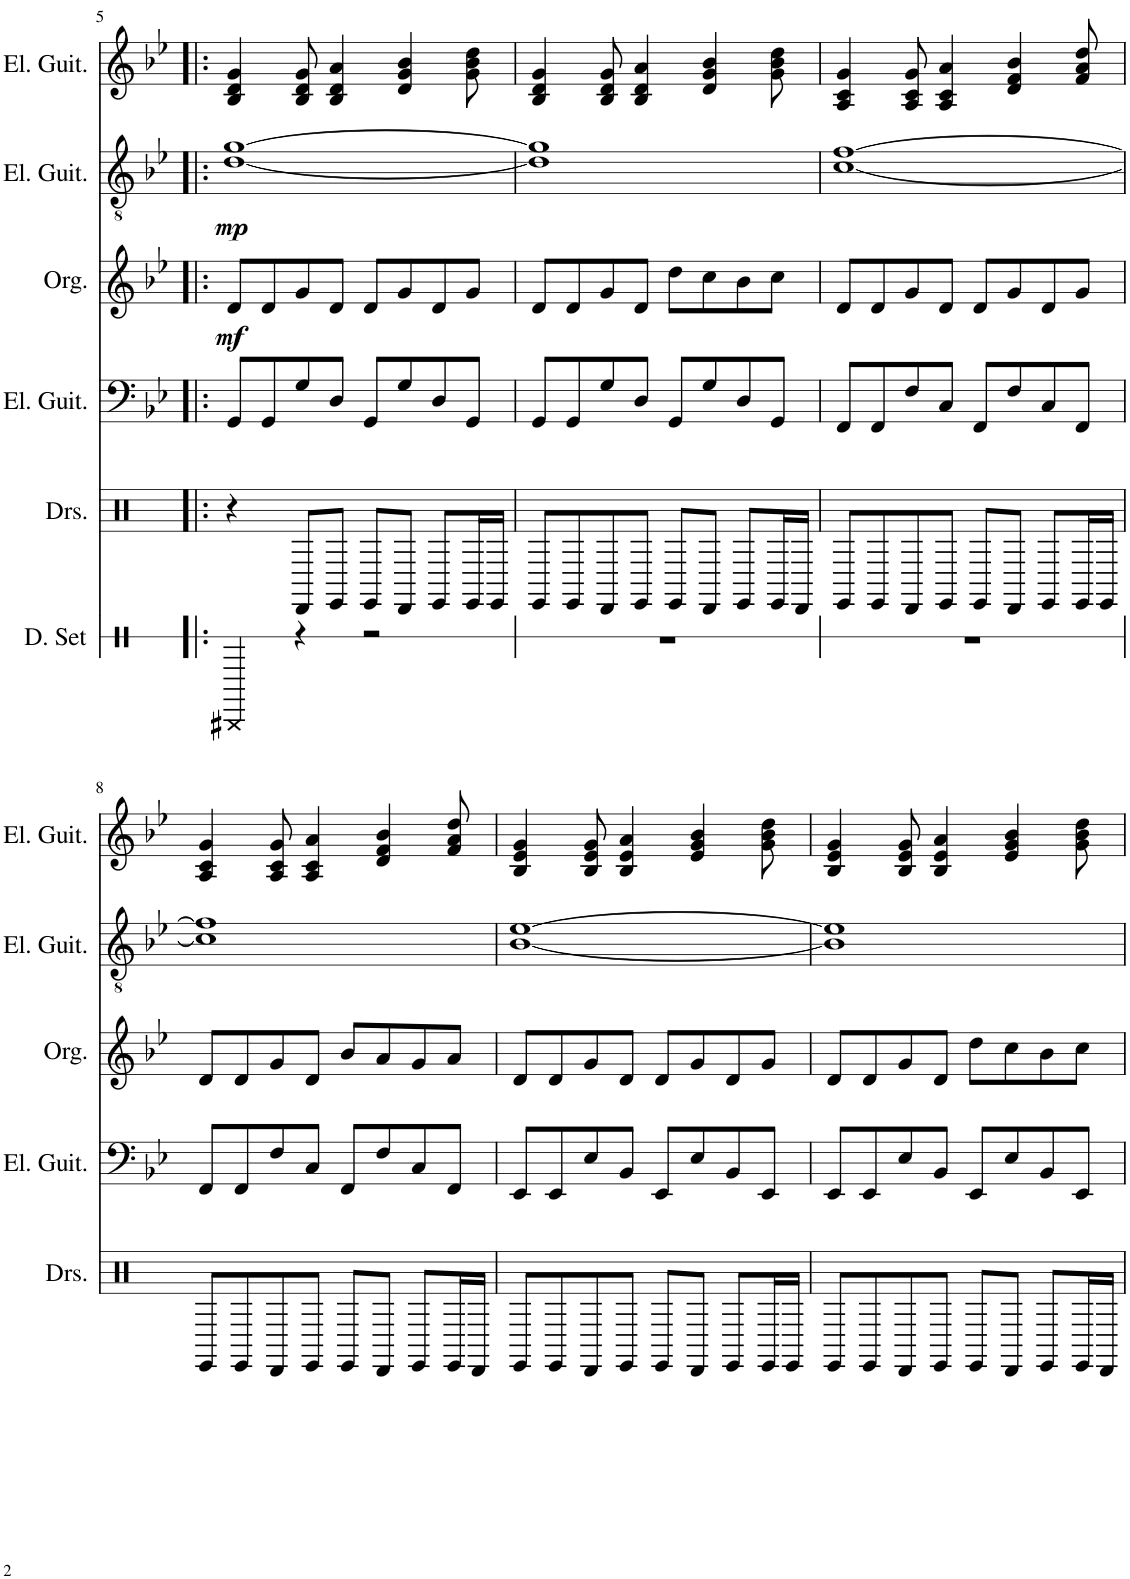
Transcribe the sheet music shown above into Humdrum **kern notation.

**kern	**kern	**kern	**kern	**dynam	**kern	**dynam	**kern
*part6	*part5	*part4	*part3	*part3	*part2	*part2	*part1
*staff6	*staff5	*staff4	*staff3	*staff3	*staff2	*staff2	*staff1
*I"ドラムセット	*I"ドラムセット	*I"エレキギター	*I"オルガン	*	*I"エレキギター	*	*I"エレキギター
!!LO:PB:g=z
*clefX	*clefX	*clefF4	*clefG2	*	*clefGv2	*	*clefG2
*k[]	*k[]	*k[b-e-]	*k[b-e-]	*	*k[b-e-]	*	*k[b-e-]
*M4/4	*M4/4	*M4/4	*M4/4	*	*M4/4	*	*M4/4
=5!|:	=5!|:	=5!|:	=5!|:	=5!|:	=5!|:	=5!|:	=5!|:
!	!	!	!	!LO:DY:b	!	!LO:DY:b	!
4C#X/	4r	8GG/L	8d/L	mf	[1d [1g	mp	4B-/ 4d/ 4g/
.	.	8GG/	8d/	.	.	.	.
4r	8DD/L	8G/	8g/	.	.	.	8B-/ 8d/ 8g/
.	8EE/J	8D/J	8d/J	.	.	.	4B-/ 4d/ 4a/
2r	8EE/L	8GG/L	8d/L	.	.	.	.
.	8DD/J	8G/	8g/	.	.	.	4d/ 4g/ 4b-/
.	8EE/L	8D/	8d/	.	.	.	.
.	16EE/L	8GG/J	8g/J	.	.	.	8g\ 8b-\ 8dd\
.	16EE/JJ	.	.	.	.	.	.
=6	=6	=6	=6	=6	=6	=6	=6
1r	8EE/L	8GG/L	8d/L	.	1d] 1g]	.	4B-/ 4d/ 4g/
.	8EE/	8GG/	8d/	.	.	.	.
.	8DD/	8G/	8g/	.	.	.	8B-/ 8d/ 8g/
.	8EE/J	8D/J	8d/J	.	.	.	4B-/ 4d/ 4a/
.	8EE/L	8GG/L	8dd\L	.	.	.	.
.	8DD/J	8G/	8cc\	.	.	.	4d/ 4g/ 4b-/
.	8EE/L	8D/	8b-\	.	.	.	.
.	16EE/L	8GG/J	8cc\J	.	.	.	8g\ 8b-\ 8dd\
.	16DD/JJ	.	.	.	.	.	.
=7	=7	=7	=7	=7	=7	=7	=7
1r	8EE/L	8FF/L	8d/L	.	[1c [1f	.	4A/ 4c/ 4g/
.	8EE/	8FF/	8d/	.	.	.	.
.	8DD/	8F/	8g/	.	.	.	8A/ 8c/ 8g/
.	8EE/J	8C/J	8d/J	.	.	.	4A/ 4c/ 4a/
.	8EE/L	8FF/L	8d/L	.	.	.	.
.	8DD/J	8F/	8g/	.	.	.	4d/ 4f/ 4b-/
.	8EE/L	8C/	8d/	.	.	.	.
.	16EE/L	8FF/J	8g/J	.	.	.	8f/ 8a/ 8dd/
.	16EE/JJ	.	.	.	.	.	.
!!LO:LB:g=z
=8	=8	=8	=8	=8	=8	=8	=8
1r	8EE/L	8FF/L	8d/L	.	1c] 1f]	.	4A/ 4c/ 4g/
.	8EE/	8FF/	8d/	.	.	.	.
.	8DD/	8F/	8g/	.	.	.	8A/ 8c/ 8g/
.	8EE/J	8C/J	8d/J	.	.	.	4A/ 4c/ 4a/
.	8EE/L	8FF/L	8b-/L	.	.	.	.
.	8DD/J	8F/	8a/	.	.	.	4d/ 4f/ 4b-/
.	8EE/L	8C/	8g/	.	.	.	.
.	16EE/L	8FF/J	8a/J	.	.	.	8f/ 8a/ 8dd/
.	16DD/JJ	.	.	.	.	.	.
=9	=9	=9	=9	=9	=9	=9	=9
1r	8EE/L	8EE-/L	8d/L	.	[1B- [1e-	.	4B-/ 4e-/ 4g/
.	8EE/	8EE-/	8d/	.	.	.	.
.	8DD/	8E-/	8g/	.	.	.	8B-/ 8e-/ 8g/
.	8EE/J	8BB-/J	8d/J	.	.	.	4B-/ 4e-/ 4a/
.	8EE/L	8EE-/L	8d/L	.	.	.	.
.	8DD/J	8E-/	8g/	.	.	.	4e-/ 4g/ 4b-/
.	8EE/L	8BB-/	8d/	.	.	.	.
.	16EE/L	8EE-/J	8g/J	.	.	.	8g\ 8b-\ 8dd\
.	16EE/JJ	.	.	.	.	.	.
=10	=10	=10	=10	=10	=10	=10	=10
1r	8EE/L	8EE-/L	8d/L	.	1B-] 1e-]	.	4B-/ 4e-/ 4g/
.	8EE/	8EE-/	8d/	.	.	.	.
.	8DD/	8E-/	8g/	.	.	.	8B-/ 8e-/ 8g/
.	8EE/J	8BB-/J	8d/J	.	.	.	4B-/ 4e-/ 4a/
.	8EE/L	8EE-/L	8dd\L	.	.	.	.
.	8DD/J	8E-/	8cc\	.	.	.	4e-/ 4g/ 4b-/
.	8EE/L	8BB-/	8b-\	.	.	.	.
.	16EE/L	8EE-/J	8cc\J	.	.	.	8g\ 8b-\ 8dd\
.	16DD/JJ	.	.	.	.	.	.
=	=	=	=	=	=	=	=
*-	*-	*-	*-	*-	*-	*-	*-
